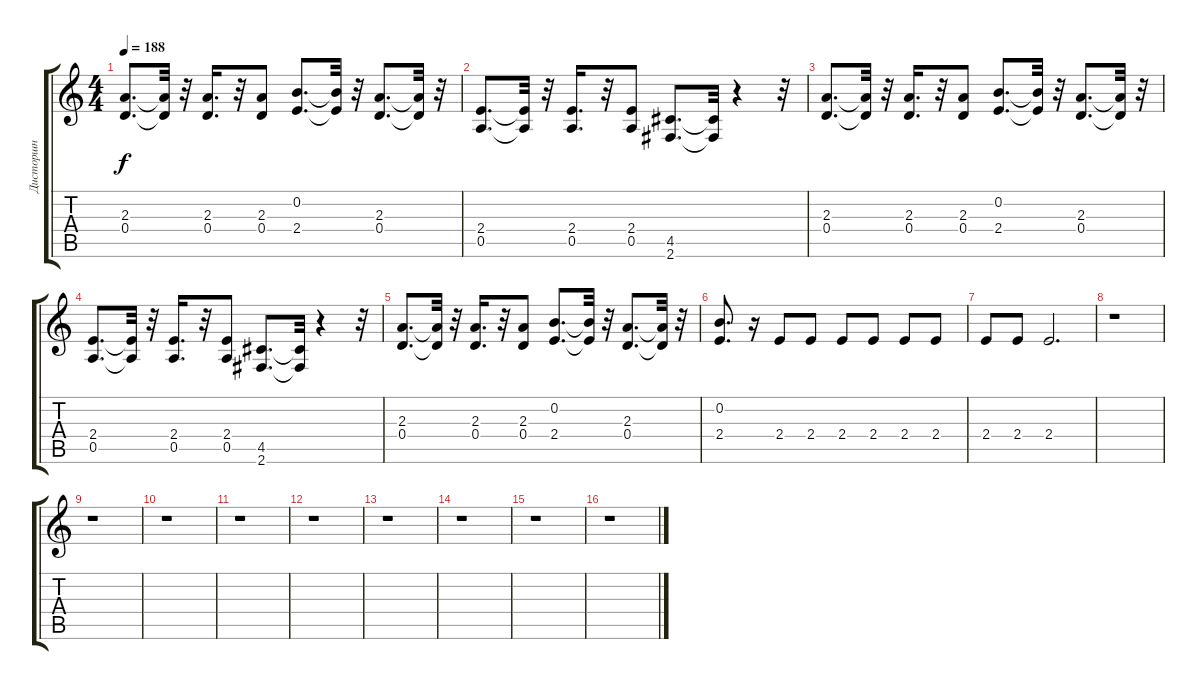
\track ("Дисторшн" "Дисторшн") {instrument distortionguitar}
\staff {score tabs}
\tuning (E4 B3 G3 D3 A2 E2) {hide}
\ts (4 4)
\tempo 188
\clef g2
\ks c
(2.3 0.4).8{d dy f} (2.3{t} 0.4{t}).32 r.32 (2.3 0.4).16{d} r.32 (2.3 0.4).8 (0.2 2.4).8{d} (0.2{t} 2.4{t}).32 r.32 (2.3 0.4).8{d} (2.3{t} 0.4{t}).32 r.32 |
(2.4 0.5).8{d} (2.4{t} 0.5{t}).32 r.32 (2.4 0.5).16{d} r.32 (2.4 0.5).8 (4.5 2.6).8{d} (4.5{t} 2.6{t}).32 r.4 r.32 |
(2.3 0.4).8{d} (2.3{t} 0.4{t}).32 r.32 (2.3 0.4).16{d} r.32 (2.3 0.4).8 (0.2 2.4).8{d} (0.2{t} 2.4{t}).32 r.32 (2.3 0.4).8{d} (2.3{t} 0.4{t}).32 r.32 |
(2.4 0.5).8{d} (2.4{t} 0.5{t}).32 r.32 (2.4 0.5).16{d} r.32 (2.4 0.5).8 (4.5 2.6).8{d} (4.5{t} 2.6{t}).32 r.4 r.32 |
(2.3 0.4).8{d} (2.3{t} 0.4{t}).32 r.32 (2.3 0.4).16{d} r.32 (2.3 0.4).8 (0.2 2.4).8{d} (0.2{t} 2.4{t}).32 r.32 (2.3 0.4).8{d} (2.3{t} 0.4{t}).32 r.32 |
(0.2 2.4).8{d} r.16 2.4.8 2.4.8 2.4.8 2.4.8 2.4.8 2.4.8 |
2.4.8 2.4.8 2.4.2{d} |
r.1 |
r.1 |
r.1 |
r.1 |
r.1 |
r.1 |
r.1 |
r.1 |
r.1
